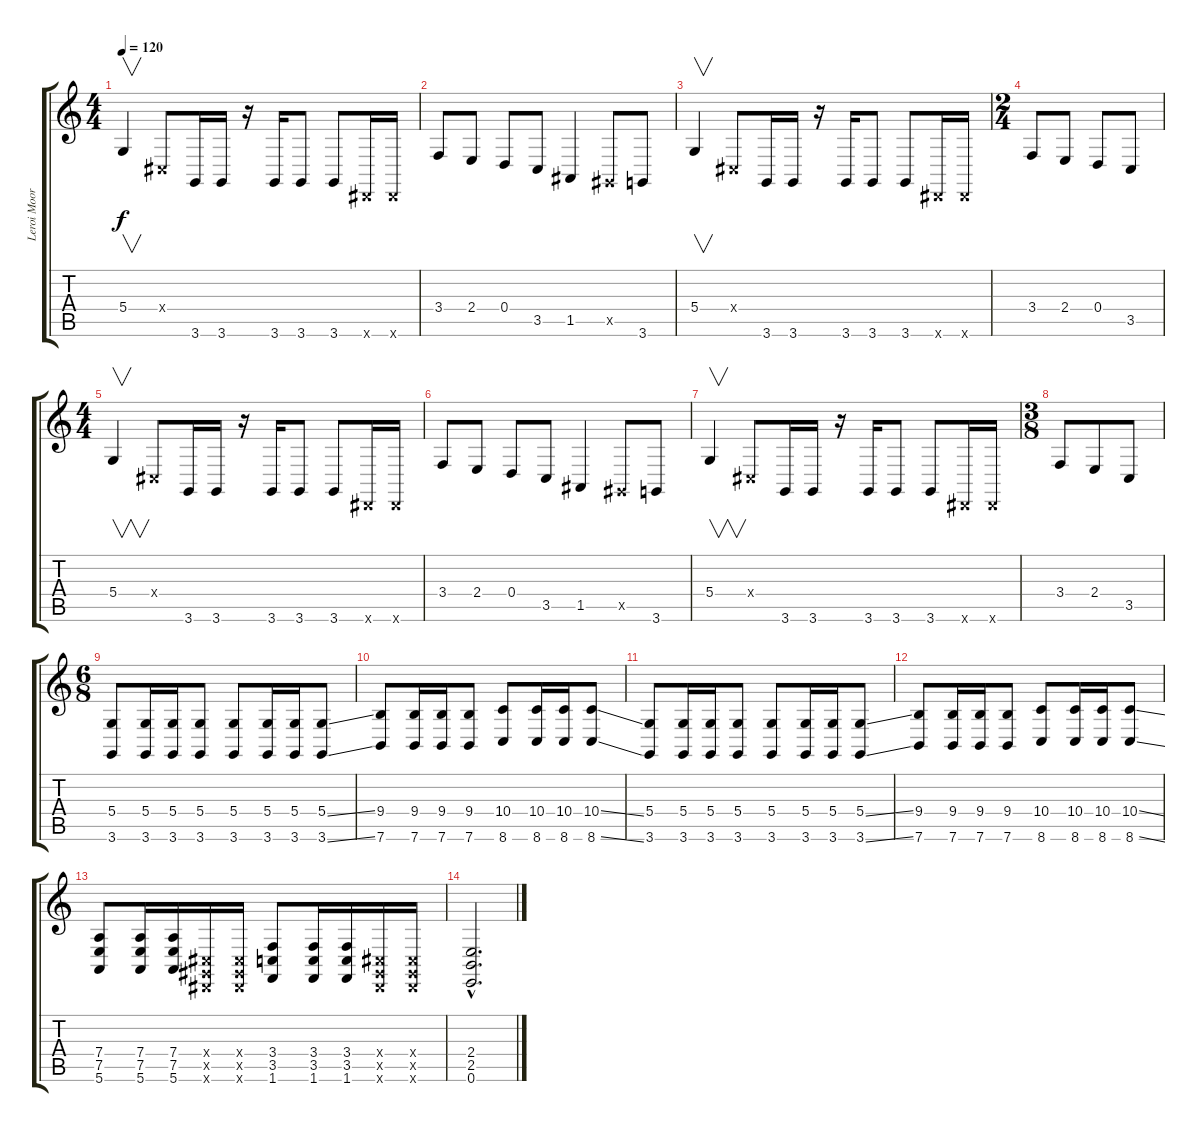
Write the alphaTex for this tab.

\track ("Leroi Moore" "Leroi Moor") {instrument tenorsax}
\staff {score tabs}
\tuning (E4 B3 G3 D3 A2 E2) {hide}
\ts (4 4)
\tempo 120
\clef g2
\ks c
5.4.4{v dy f instrument tenorsax} -1.4{x}.8 3.6.16 3.6.16 r.16 3.6.16 3.6.8 3.6.8 -1.6{x}.16 -1.6{x}.16 |
3.4.8 2.4.8 0.4.8 3.5.8 1.5.4 -1.5{x}.8 3.6.8 |
5.4.4{v} -1.4{x}.8 3.6.16 3.6.16 r.16 3.6.16 3.6.8 3.6.8 -1.6{x}.16 -1.6{x}.16 |
\ts (2 4)
3.4.8 2.4.8 0.4.8 3.5.8 |
\ts (4 4)
5.4.4{v} -1.4{x}.8 3.6.16 3.6.16 r.16 3.6.16 3.6.8 3.6.8 -1.6{x}.16 -1.6{x}.16 |
3.4.8 2.4.8 0.4.8 3.5.8 1.5.4 -1.5{x}.8 3.6.8 |
5.4.4{v} -1.4{x}.8 3.6.16 3.6.16 r.16 3.6.16 3.6.8 3.6.8 -1.6{x}.16 -1.6{x}.16 |
\ts (3 8)
3.4.8 2.4.8 3.5.8 |
\ts (6 8)
(5.4 3.6).8 (5.4 3.6).16 (5.4 3.6).16 (5.4 3.6).8 (5.4 3.6).8 (5.4 3.6).16 (5.4 3.6).16 (5.4{ss} 3.6{ss}).8 |
(9.4 7.6).8 (9.4 7.6).16 (9.4 7.6).16 (9.4 7.6).8 (10.4 8.6).8 (10.4 8.6).16 (10.4 8.6).16 (10.4{ss} 8.6{ss}).8 |
(5.4 3.6).8 (5.4 3.6).16 (5.4 3.6).16 (5.4 3.6).8 (5.4 3.6).8 (5.4 3.6).16 (5.4 3.6).16 (5.4{ss} 3.6{ss}).8 |
(9.4 7.6).8 (9.4 7.6).16 (9.4 7.6).16 (9.4 7.6).8 (10.4 8.6).8 (10.4 8.6).16 (10.4 8.6).16 (10.4{ss} 8.6{ss}).8 |
(7.4 7.5 5.6).8 (7.4 7.5 5.6).16 (7.4 7.5 5.6).16 (-1.4{x} -1.5{x} -1.6{x}).16 (-1.4{x} -1.5{x} -1.6{x}).16 (3.4 3.5 1.6).8 (3.4 3.5 1.6).16 (3.4 3.5 1.6).16 (-1.4{x} -1.5{x} -1.6{x}).16 (-1.4{x} -1.5{x} -1.6{x}).16 |
(2.4{hac} 2.5{hac} 0.6{hac}).2{d}
